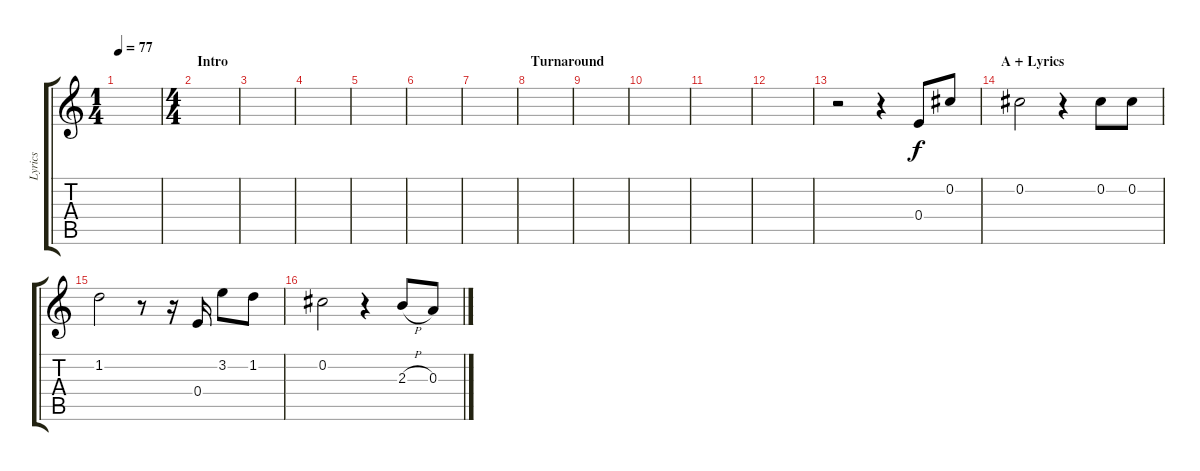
\track ("Lyrics" "Lyrics") {instrument slapbass1}
\staff {score tabs}
\tuning (Gb4 Db4 A3 E3 B2 Gb2) {hide}
\ts (1 4)
\tempo 77
\clef g2
\ks c
|
\ts (4 4)
\section ("" "Intro")
|
|
|
|
|
|
\section ("" "Turnaround")
|
|
|
|
|
r.2 r.4 0.4.8 0.2.8 |
\section ("" "A + Lyrics")
0.2.2 r.4 0.2.8 0.2.8 |
1.2.2 r.8 r.16 0.4.16 3.2.8 1.2.8 |
0.2.2 r.4 2.3{h}.8 0.3.8
